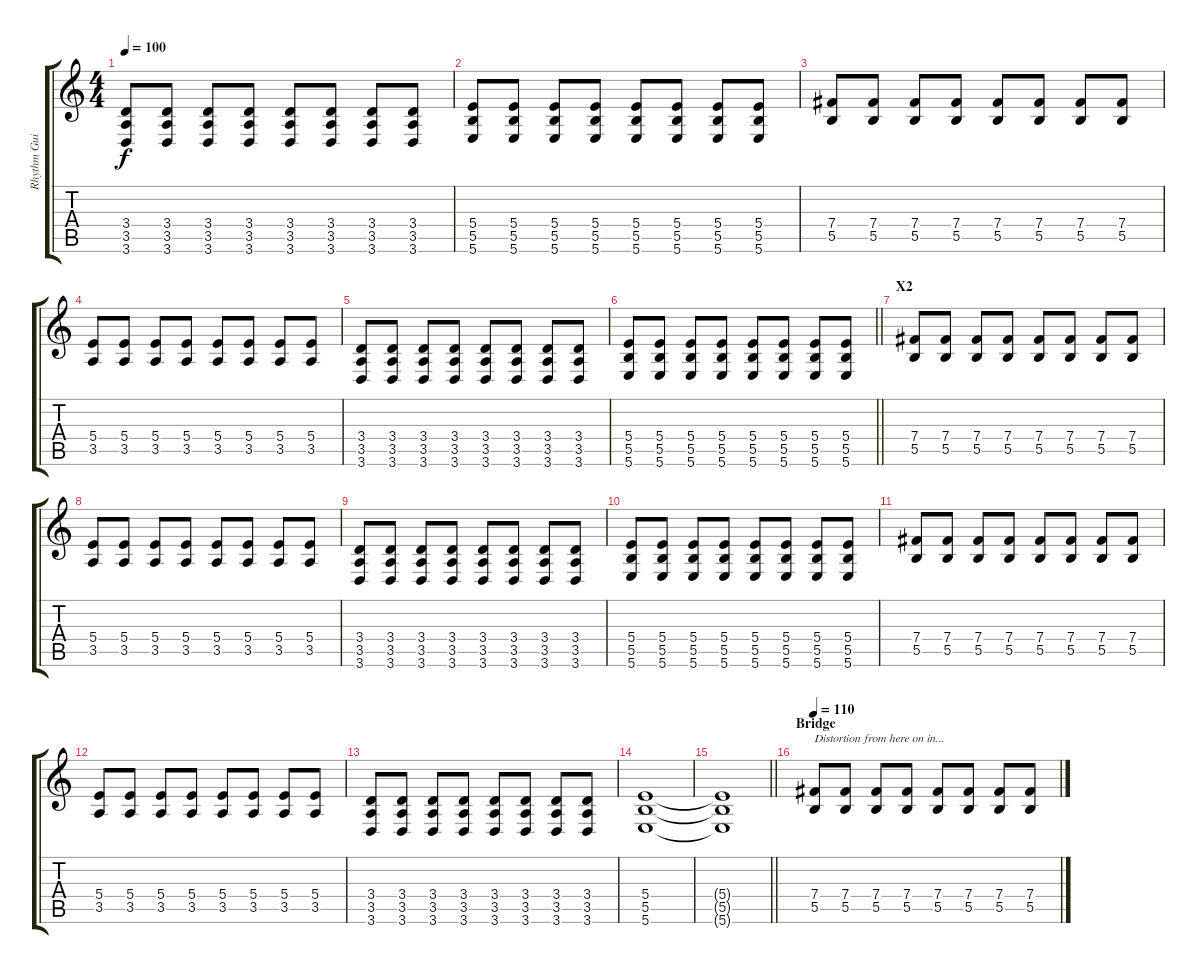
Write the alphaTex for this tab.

\track ("Rhythm Guitar" "Rhythm Gui") {instrument electricguitarclean}
\staff {score tabs}
\tuning (Db4 Ab3 E3 B2 Gb2 B1) {hide}
\ts (4 4)
\tempo 100
\clef g2
\ks c
(3.4 3.5 3.6).8{dy f} (3.4 3.5 3.6).8 (3.4 3.5 3.6).8 (3.4 3.5 3.6).8 (3.4 3.5 3.6).8 (3.4 3.5 3.6).8 (3.4 3.5 3.6).8 (3.4 3.5 3.6).8 |
(5.4 5.5 5.6).8 (5.4 5.5 5.6).8 (5.4 5.5 5.6).8 (5.4 5.5 5.6).8 (5.4 5.5 5.6).8 (5.4 5.5 5.6).8 (5.4 5.5 5.6).8 (5.4 5.5 5.6).8 |
(7.4 5.5).8 (7.4 5.5).8 (7.4 5.5).8 (7.4 5.5).8 (7.4 5.5).8 (7.4 5.5).8 (7.4 5.5).8 (7.4 5.5).8 |
(5.4 3.5).8 (5.4 3.5).8 (5.4 3.5).8 (5.4 3.5).8 (5.4 3.5).8 (5.4 3.5).8 (5.4 3.5).8 (5.4 3.5).8 |
(3.4 3.5 3.6).8 (3.4 3.5 3.6).8 (3.4 3.5 3.6).8 (3.4 3.5 3.6).8 (3.4 3.5 3.6).8 (3.4 3.5 3.6).8 (3.4 3.5 3.6).8 (3.4 3.5 3.6).8 |
\barLineRight lightlight
(5.4 5.5 5.6).8 (5.4 5.5 5.6).8 (5.4 5.5 5.6).8 (5.4 5.5 5.6).8 (5.4 5.5 5.6).8 (5.4 5.5 5.6).8 (5.4 5.5 5.6).8 (5.4 5.5 5.6).8 |
\section ("" "X2")
(7.4 5.5).8 (7.4 5.5).8 (7.4 5.5).8 (7.4 5.5).8 (7.4 5.5).8 (7.4 5.5).8 (7.4 5.5).8 (7.4 5.5).8 |
(5.4 3.5).8 (5.4 3.5).8 (5.4 3.5).8 (5.4 3.5).8 (5.4 3.5).8 (5.4 3.5).8 (5.4 3.5).8 (5.4 3.5).8 |
(3.4 3.5 3.6).8 (3.4 3.5 3.6).8 (3.4 3.5 3.6).8 (3.4 3.5 3.6).8 (3.4 3.5 3.6).8 (3.4 3.5 3.6).8 (3.4 3.5 3.6).8 (3.4 3.5 3.6).8 |
(5.4 5.5 5.6).8 (5.4 5.5 5.6).8 (5.4 5.5 5.6).8 (5.4 5.5 5.6).8 (5.4 5.5 5.6).8 (5.4 5.5 5.6).8 (5.4 5.5 5.6).8 (5.4 5.5 5.6).8 |
(7.4 5.5).8 (7.4 5.5).8 (7.4 5.5).8 (7.4 5.5).8 (7.4 5.5).8 (7.4 5.5).8 (7.4 5.5).8 (7.4 5.5).8 |
(5.4 3.5).8 (5.4 3.5).8 (5.4 3.5).8 (5.4 3.5).8 (5.4 3.5).8 (5.4 3.5).8 (5.4 3.5).8 (5.4 3.5).8 |
(3.4 3.5 3.6).8 (3.4 3.5 3.6).8 (3.4 3.5 3.6).8 (3.4 3.5 3.6).8 (3.4 3.5 3.6).8 (3.4 3.5 3.6).8 (3.4 3.5 3.6).8 (3.4 3.5 3.6).8 |
(5.4 5.5 5.6).1 |
\barLineRight lightlight
(5.4{t} 5.5{t} 5.6{t}).1 |
\section ("" "Bridge")
\tempo 110
(7.4 5.5).8{txt "Distortion from here on in..." volume 16 balance 8 instrument distortionguitar} (7.4 5.5).8 (7.4 5.5).8 (7.4 5.5).8 (7.4 5.5).8 (7.4 5.5).8 (7.4 5.5).8 (7.4 5.5).8
